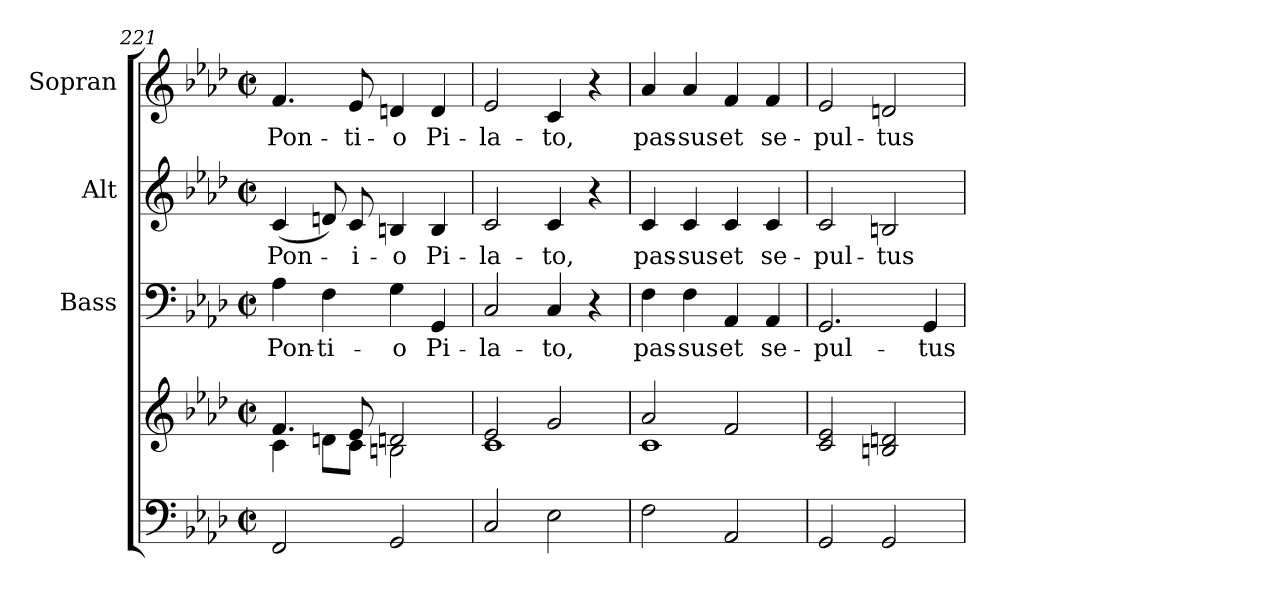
**kern	**kern	**kern	**text	**kern	**text	**kern	**text
*part4	*part4	*part3	*part3	*part2	*part2	*part1	*part1
*staff5	*staff4	*staff3	*staff3	*staff2	*staff2	*staff1	*staff1
*	*	*I"Bass	*	*I"Alt	*	*I"Sopran	*
*	*	*I'B.	*	*I'A.	*	*I'S.	*
!!LO:PB:g=z
*clefF4	*clefG2	*clefF4	*	*clefG2	*	*clefG2	*
*k[b-e-a-d-]	*k[b-e-a-d-]	*k[b-e-a-d-]	*	*k[b-e-a-d-]	*	*k[b-e-a-d-]	*
*A-:	*A-:	*A-:	*	*A-:	*	*A-:	*
*M2/2	*M2/2	*M2/2	*	*M2/2	*	*M2/2	*
*met(c|)	*met(c|)	*met(c|)	*	*met(c|)	*	*met(c|)	*
=221	=221	=221	=221	=221	=221	=221	=221
*	*^	*	*	*	*	*	*
!	!	!	!	!LO:LY:b	!	!LO:LY:b	!	!LO:LY:b
2FF/	4.f/	4c\	4A-\	Pon-	(<4c/	Pon-	4.f/	Pon-
!	!	!	!	!LO:LY:b	!	!	!	!
.	.	8dn\L	4F\	-ti-	8dn/)	.	.	.
!	!	!	!	!	!	!LO:LY:b	!	!LO:LY:b
.	8e-/	8c\J	.	.	8c/	-i-	8e-/	-ti-
!	!	!	!	!LO:LY:b	!	!LO:LY:b	!	!LO:LY:b
2GG/	2dn/	2Bn\	4G\	-o	4Bn/	-o	4dn/	-o
!	!	!	!	!LO:LY:b	!	!LO:LY:b	!	!LO:LY:b
.	.	.	4GG/	Pi-	4B/	Pi-	4d/	Pi-
=222	=222	=222	=222	=222	=222	=222	=222	=222
!	!	!	!	!LO:LY:b	!	!LO:LY:b	!	!LO:LY:b
2C/	2e-/	1c	2C/	-la-	2c/	-la-	2e-/	-la-
!	!	!	!	!LO:LY:b	!	!LO:LY:b	!	!LO:LY:b
2E-\	2g/	.	4C/	-to,	4c/	-to,	4c/	-to,
.	.	.	4r	.	4r	.	4r	.
=223	=223	=223	=223	=223	=223	=223	=223	=223
!	!	!	!	!LO:LY:b	!	!LO:LY:b	!	!LO:LY:b
2F\	2a-/	1c	4F\	pas-	4c/	pas-	4a-/	pas-
!	!	!	!	!LO:LY:b	!	!LO:LY:b	!	!LO:LY:b
.	.	.	4F\	-sus	4c/	-sus	4a-/	-sus
!	!	!	!	!LO:LY:b	!	!LO:LY:b	!	!LO:LY:b
2AA-/	2f/	.	4AA-/	et	4c/	et	4f/	et
!	!	!	!	!LO:LY:b	!	!LO:LY:b	!	!LO:LY:b
.	.	.	4AA-/	se-	4c/	se-	4f/	se-
*	*v	*v	*	*	*	*	*	*
=224	=224	=224	=224	=224	=224	=224	=224
!	!	!	!LO:LY:b	!	!LO:LY:b	!	!LO:LY:b
2GG/	2c/ 2e-/	2.GG/	-pul-	2c/	-pul-	2e-/	-pul-
!	!	!	!	!	!LO:LY:b	!	!LO:LY:b
2GG/	2Bn/ 2dn/	.	.	2Bn/	-tus	2dn/	-tus
!	!	!	!LO:LY:b	!	!	!	!
.	.	4GG/	-tus	.	.	.	.
=	=	=	=	=	=	=	=
*-	*-	*-	*-	*-	*-	*-	*-
